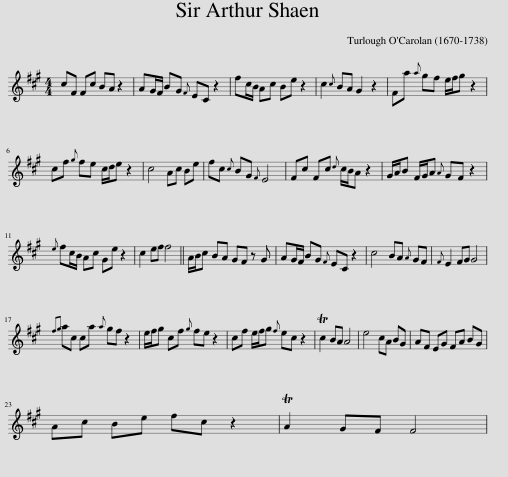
X:1
L:1/8
M:4/4
I:linebreak $
K:A
V:1 treble
V:1
 cF Fc BA z2 | AG/F/ BG{F} EC z2 | fc/B/ Ac Be z2 | c2{c} BA G2 z2 | Fa{a} gf e/f/g z2 |$ %5
 cf{g} fe c/d/e z2 | c4 Ac Be | fc{c} BG{F} E4 | Fc Fc{d} c/B/A z2 | G/A/B F/G/A{A} GF z2 |$ %10
{e} fc/B/ Ac Ge z2 | c2 ef f4 || A/B/c BA GF z G | AG/F/ BG{F} EC z2 | c4 BA{A} GF | %15
{F} E2 FG G4 |${fg} ac ca{a} gf z2 | e/f/g cf{g} fe z2 | cf e/f/g{f} ec z2 | Tc2 BA A4 | %20
 e4 cA BG | AF EG FA BG |$ Ac Be fc z2 | TA2 GF F4 | %24
